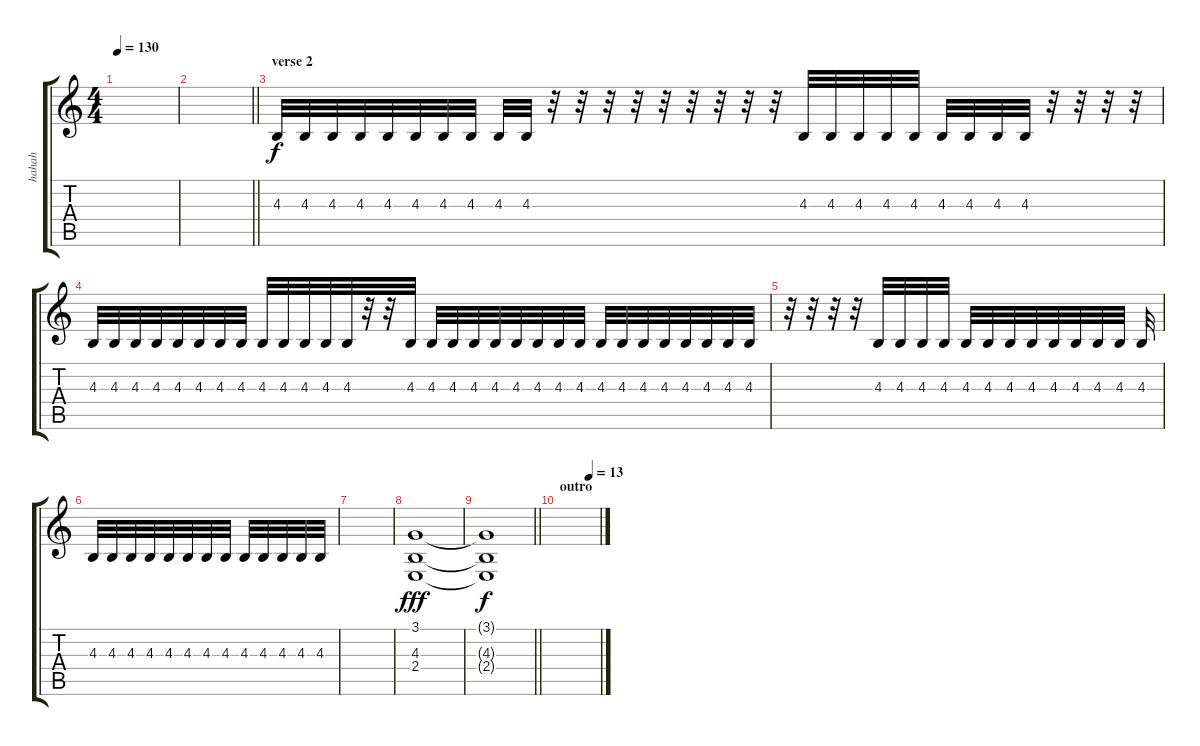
\track ("hahah" "hahah") {instrument gunshot}
\staff {score tabs}
\tuning (E4 B3 G3 D3 A2 E2) {hide}
\ts (4 4)
\tempo 130
\clef g2
\ks c
|
\barLineRight lightlight
|
\section ("" "verse 2")
4.3.32 4.3.32 4.3.32 4.3.32 4.3.32 4.3.32 4.3.32 4.3.32 4.3.32 4.3.32 r.32 r.32 r.32 r.32 r.32 r.32 r.32 r.32 r.32 4.3.32 4.3.32 4.3.32 4.3.32 4.3.32 4.3.32 4.3.32 4.3.32 4.3.32 r.32 r.32 r.32 r.32 |
4.3.32 4.3.32 4.3.32 4.3.32 4.3.32 4.3.32 4.3.32 4.3.32 4.3.32 4.3.32 4.3.32 4.3.32 4.3.32 r.32 r.32 4.3.32 4.3.32 4.3.32 4.3.32 4.3.32 4.3.32 4.3.32 4.3.32 4.3.32 4.3.32 4.3.32 4.3.32 4.3.32 4.3.32 4.3.32 4.3.32 4.3.32 |
r.32 r.32 r.32 r.32 4.3.32 4.3.32 4.3.32 4.3.32 4.3.32 4.3.32 4.3.32 4.3.32 4.3.32 4.3.32 4.3.32 4.3.32 4.3.32 |
4.3.32 4.3.32 4.3.32 4.3.32 4.3.32 4.3.32 4.3.32 4.3.32 4.3.32 4.3.32 4.3.32 4.3.32 4.3.32 |
|
(3.1 4.3 2.4).1{dy fff instrument applause} |
\barLineRight lightlight
(3.1{t} 4.3{t} 2.4{t}).1{dy f volume 1} |
\section ("" "outro")
\tempo (13 0.75)
